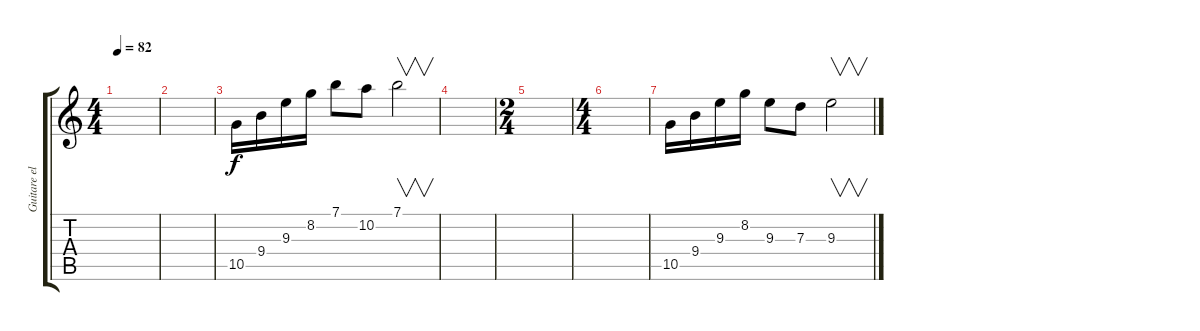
\track ("Guitare electrique echo" "Guitare el") {instrument distortionguitar}
\staff {score tabs}
\tuning (E4 B3 G3 D3 A2 E2) {hide}
\ts (4 4)
\tempo 82
\clef g2
\ks c
|
|
10.5.16{volume 8} 9.4.16 9.3.16 8.2.16 7.1.8 10.2.8 7.1.2{v} |
|
\ts (2 4)
|
\ts (4 4)
|
10.5.16 9.4.16 9.3.16 8.2.16 9.3.8 7.3.8 9.3.2{v}
